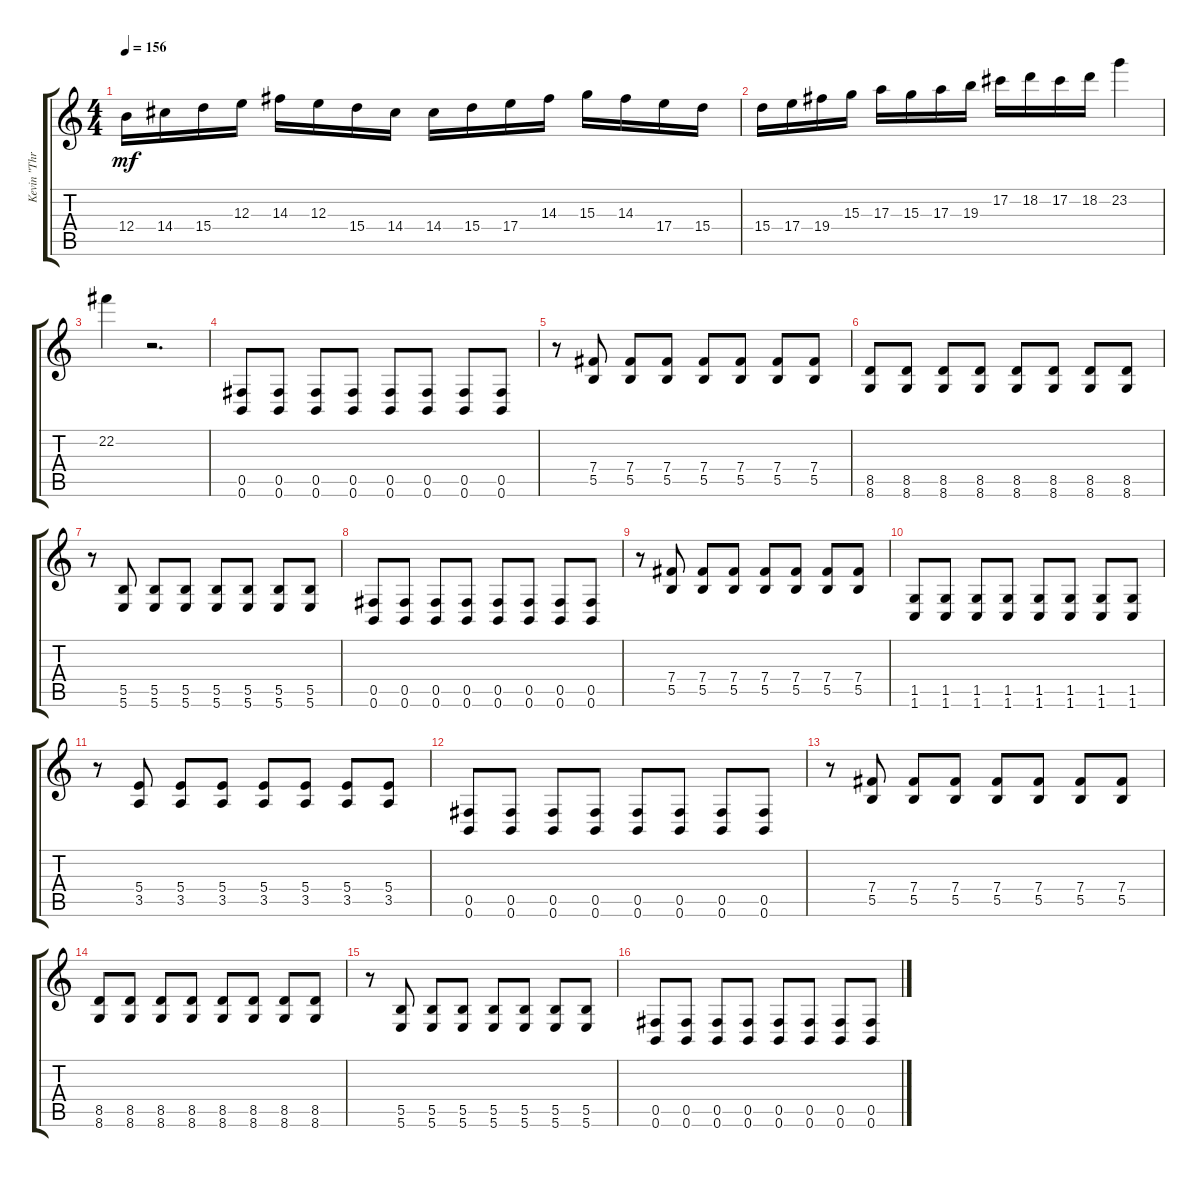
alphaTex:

\track ("Kevin \"Thrasher\" Gruft" "Kevin \"Thr") {instrument distortionguitar}
\staff {score tabs}
\tuning (Db4 Ab3 E3 B2 Gb2 B1) {hide}
\ts (4 4)
\tempo 156
\clef g2
\ks c
12.4.16{dy mf} 14.4.16 15.4.16 12.3.16 14.3.16 12.3.16 15.4.16 14.4.16 14.4.16 15.4.16 17.4.16 14.3.16 15.3.16 14.3.16 17.4.16 15.4.16 |
15.4.16 17.4.16 19.4.16 15.3.16 17.3.16 15.3.16 17.3.16 19.3.16 17.2.16 18.2.16 17.2.16 18.2.16 23.2.4 |
22.2.4 r.2{d} |
(0.5 0.6).8 (0.5 0.6).8 (0.5 0.6).8 (0.5 0.6).8 (0.5 0.6).8 (0.5 0.6).8 (0.5 0.6).8 (0.5 0.6).8 |
r.8 (7.4 5.5).8 (7.4 5.5).8 (7.4 5.5).8 (7.4 5.5).8 (7.4 5.5).8 (7.4 5.5).8 (7.4 5.5).8 |
(8.5 8.6).8 (8.5 8.6).8 (8.5 8.6).8 (8.5 8.6).8 (8.5 8.6).8 (8.5 8.6).8 (8.5 8.6).8 (8.5 8.6).8 |
r.8 (5.5 5.6).8 (5.5 5.6).8 (5.5 5.6).8 (5.5 5.6).8 (5.5 5.6).8 (5.5 5.6).8 (5.5 5.6).8 |
(0.5 0.6).8 (0.5 0.6).8 (0.5 0.6).8 (0.5 0.6).8 (0.5 0.6).8 (0.5 0.6).8 (0.5 0.6).8 (0.5 0.6).8 |
r.8 (7.4 5.5).8 (7.4 5.5).8 (7.4 5.5).8 (7.4 5.5).8 (7.4 5.5).8 (7.4 5.5).8 (7.4 5.5).8 |
(1.5 1.6).8 (1.5 1.6).8 (1.5 1.6).8 (1.5 1.6).8 (1.5 1.6).8 (1.5 1.6).8 (1.5 1.6).8 (1.5 1.6).8 |
r.8 (5.4 3.5).8 (5.4 3.5).8 (5.4 3.5).8 (5.4 3.5).8 (5.4 3.5).8 (5.4 3.5).8 (5.4 3.5).8 |
(0.5 0.6).8 (0.5 0.6).8 (0.5 0.6).8 (0.5 0.6).8 (0.5 0.6).8 (0.5 0.6).8 (0.5 0.6).8 (0.5 0.6).8 |
r.8 (7.4 5.5).8 (7.4 5.5).8 (7.4 5.5).8 (7.4 5.5).8 (7.4 5.5).8 (7.4 5.5).8 (7.4 5.5).8 |
(8.5 8.6).8 (8.5 8.6).8 (8.5 8.6).8 (8.5 8.6).8 (8.5 8.6).8 (8.5 8.6).8 (8.5 8.6).8 (8.5 8.6).8 |
r.8 (5.5 5.6).8 (5.5 5.6).8 (5.5 5.6).8 (5.5 5.6).8 (5.5 5.6).8 (5.5 5.6).8 (5.5 5.6).8 |
(0.5 0.6).8 (0.5 0.6).8 (0.5 0.6).8 (0.5 0.6).8 (0.5 0.6).8 (0.5 0.6).8 (0.5 0.6).8 (0.5 0.6).8
